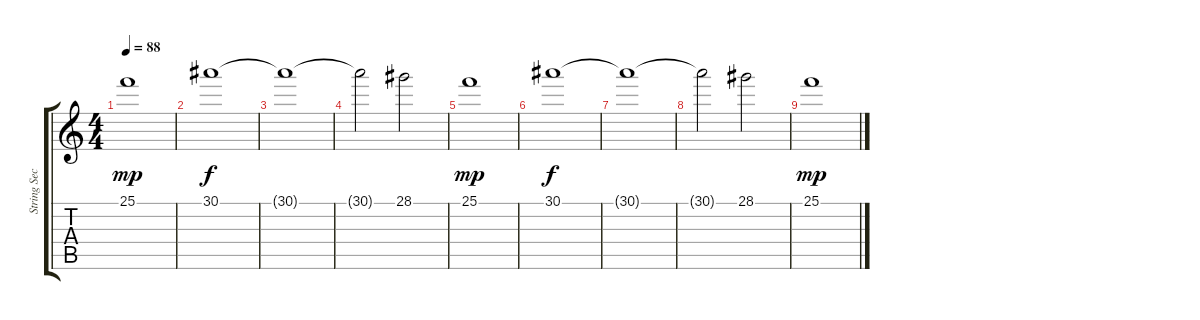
\track ("String Section" "String Sec") {instrument stringensemble1}
\staff {score tabs}
\tuning (E4 B3 G3 D3 A2 E2) {hide}
\ts (4 4)
\tempo 88
\clef g2
\ks c
25.1.1{dy mp} |
30.1.1{dy f} |
30.1{t}.1 |
30.1{t}.2 28.1.2 |
25.1.1{dy mp} |
30.1.1{dy f} |
30.1{t}.1 |
30.1{t}.2 28.1.2 |
25.1.1{dy mp}
